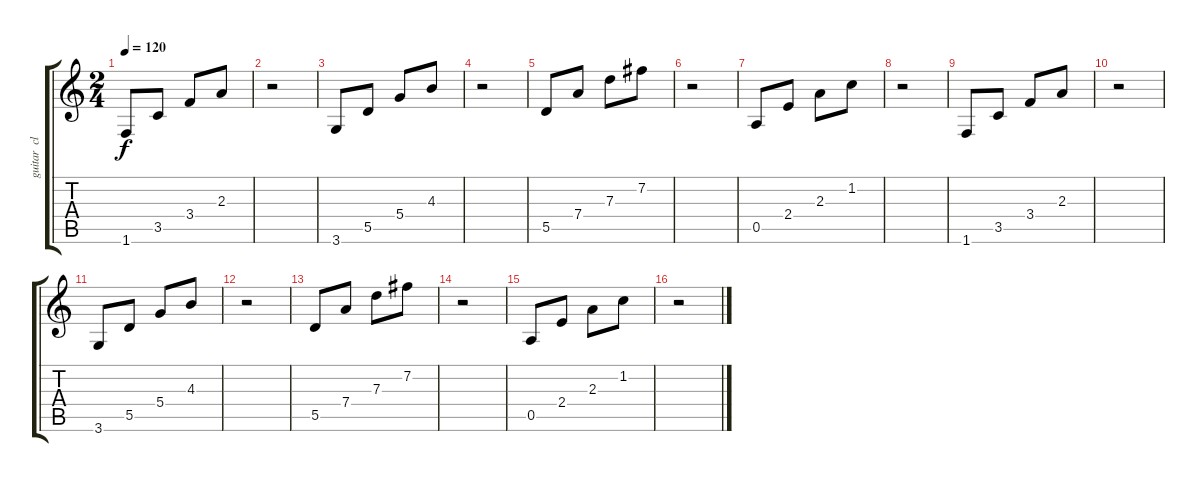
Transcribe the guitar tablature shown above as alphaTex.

\track ("guitar  clean  right" "guitar  cl") {instrument acousticguitarnylon}
\staff {score tabs}
\tuning (E4 B3 G3 D3 A2 E2) {hide}
\ts (2 4)
\tempo 120
\clef g2
\ks c
1.6.8{dy f} 3.5.8 3.4.8 2.3.8 |
r.2 |
3.6.8 5.5.8 5.4.8 4.3.8 |
r.2 |
5.5.8 7.4.8 7.3.8 7.2.8 |
r.2 |
0.5.8 2.4.8 2.3.8 1.2.8 |
r.2 |
1.6.8 3.5.8 3.4.8 2.3.8 |
r.2 |
3.6.8 5.5.8 5.4.8 4.3.8 |
r.2 |
5.5.8 7.4.8 7.3.8 7.2.8 |
r.2 |
0.5.8 2.4.8 2.3.8 1.2.8 |
r.2
